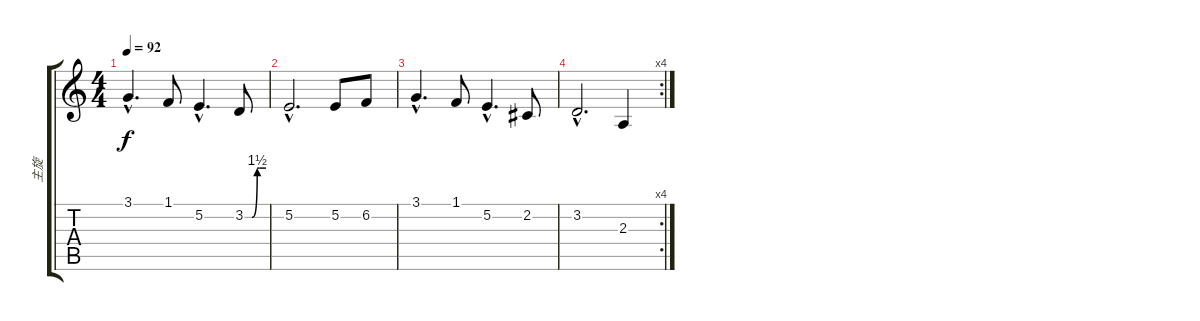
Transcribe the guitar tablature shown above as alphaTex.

\track ("主旋" "主旋") {instrument flute}
\staff {score tabs}
\tuning (E4 B3 G3 D3 A2 E2) {hide}
\ts (4 4)
\tempo 92
\clef g2
\ks c
3.1{hac}.4{d dy f} 1.1.8 5.2{hac}.4{d} 3.2{be (custom 0 0 20 0 35 6 41 6 60 6)}.8 |
5.2{hac}.2{d} 5.2.8 6.2.8 |
3.1{hac}.4{d} 1.1.8 5.2{hac}.4{d} 2.2.8 |
\rc 4
3.2{hac}.2{d} 2.3.4
